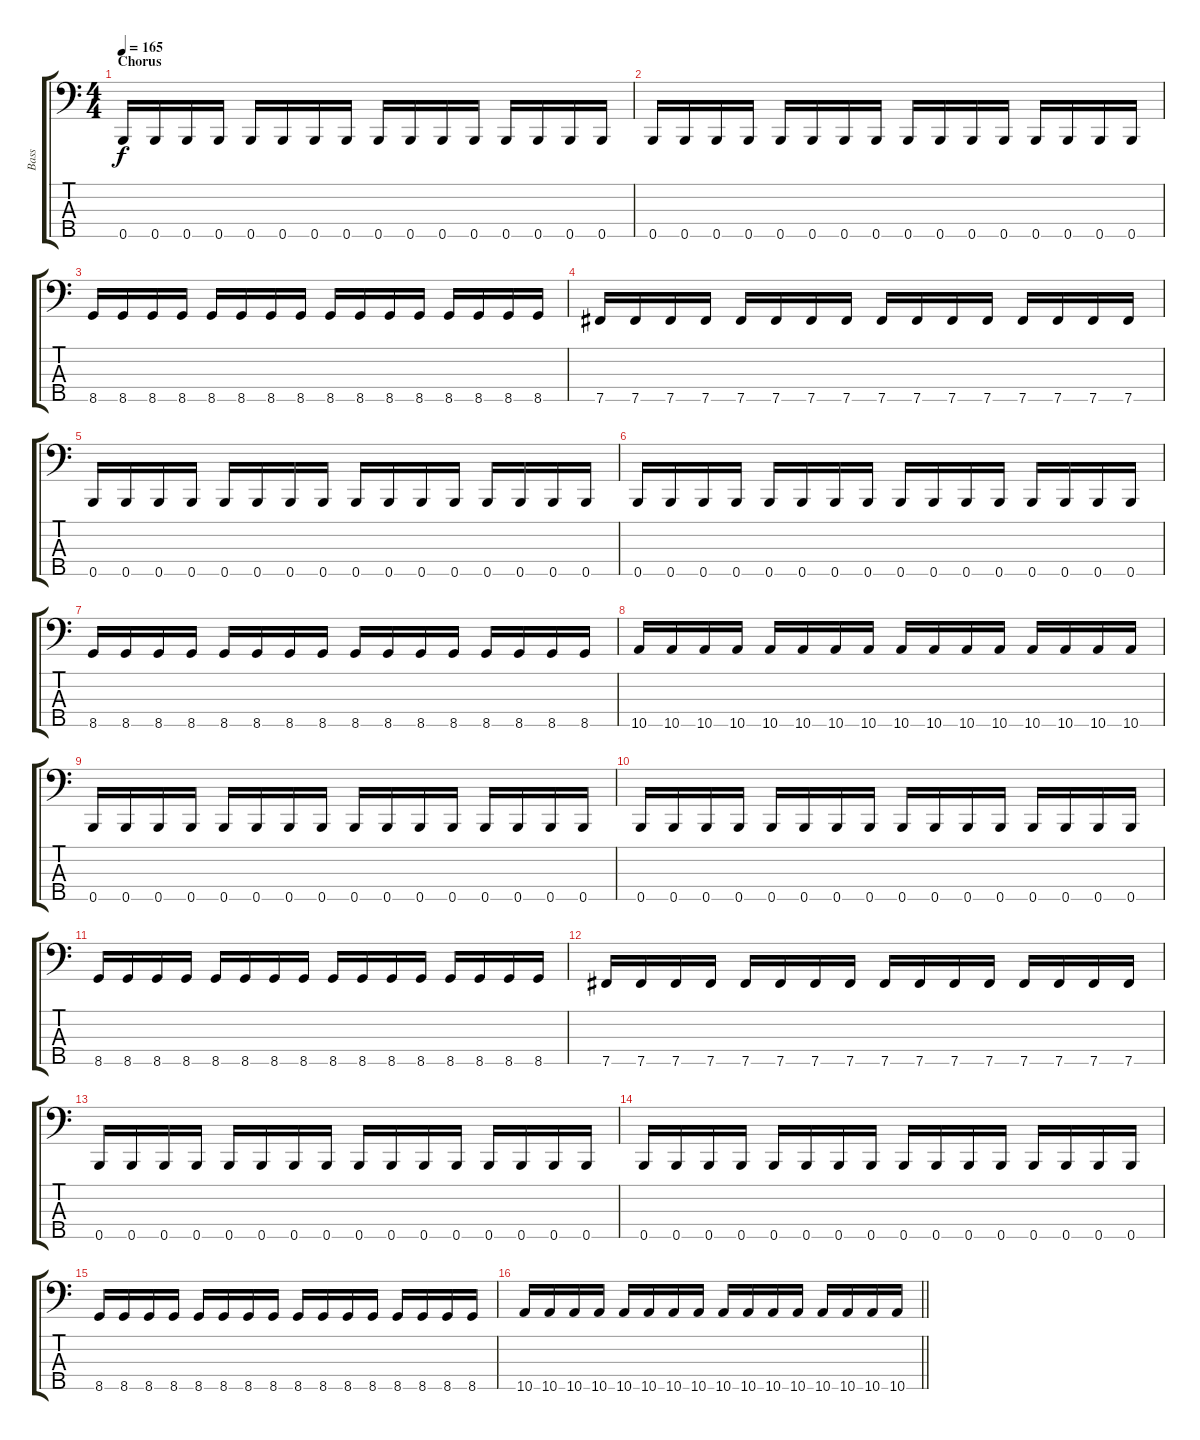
\track ("Bass" "Bass") {instrument electricbasspick}
\staff {score tabs}
\tuning (G2 D2 A1 E1 B0) {hide}
\ts (4 4)
\section ("" "Chorus")
\tempo 165
\clef f4
\ks c
0.5.16{dy f} 0.5.16 0.5.16 0.5.16 0.5.16 0.5.16 0.5.16 0.5.16 0.5.16 0.5.16 0.5.16 0.5.16 0.5.16 0.5.16 0.5.16 0.5.16 |
0.5.16 0.5.16 0.5.16 0.5.16 0.5.16 0.5.16 0.5.16 0.5.16 0.5.16 0.5.16 0.5.16 0.5.16 0.5.16 0.5.16 0.5.16 0.5.16 |
8.5.16 8.5.16 8.5.16 8.5.16 8.5.16 8.5.16 8.5.16 8.5.16 8.5.16 8.5.16 8.5.16 8.5.16 8.5.16 8.5.16 8.5.16 8.5.16 |
7.5.16 7.5.16 7.5.16 7.5.16 7.5.16 7.5.16 7.5.16 7.5.16 7.5.16 7.5.16 7.5.16 7.5.16 7.5.16 7.5.16 7.5.16 7.5.16 |
0.5.16 0.5.16 0.5.16 0.5.16 0.5.16 0.5.16 0.5.16 0.5.16 0.5.16 0.5.16 0.5.16 0.5.16 0.5.16 0.5.16 0.5.16 0.5.16 |
0.5.16 0.5.16 0.5.16 0.5.16 0.5.16 0.5.16 0.5.16 0.5.16 0.5.16 0.5.16 0.5.16 0.5.16 0.5.16 0.5.16 0.5.16 0.5.16 |
8.5.16 8.5.16 8.5.16 8.5.16 8.5.16 8.5.16 8.5.16 8.5.16 8.5.16 8.5.16 8.5.16 8.5.16 8.5.16 8.5.16 8.5.16 8.5.16 |
10.5.16 10.5.16 10.5.16 10.5.16 10.5.16 10.5.16 10.5.16 10.5.16 10.5.16 10.5.16 10.5.16 10.5.16 10.5.16 10.5.16 10.5.16 10.5.16 |
0.5.16 0.5.16 0.5.16 0.5.16 0.5.16 0.5.16 0.5.16 0.5.16 0.5.16 0.5.16 0.5.16 0.5.16 0.5.16 0.5.16 0.5.16 0.5.16 |
0.5.16 0.5.16 0.5.16 0.5.16 0.5.16 0.5.16 0.5.16 0.5.16 0.5.16 0.5.16 0.5.16 0.5.16 0.5.16 0.5.16 0.5.16 0.5.16 |
8.5.16 8.5.16 8.5.16 8.5.16 8.5.16 8.5.16 8.5.16 8.5.16 8.5.16 8.5.16 8.5.16 8.5.16 8.5.16 8.5.16 8.5.16 8.5.16 |
7.5.16 7.5.16 7.5.16 7.5.16 7.5.16 7.5.16 7.5.16 7.5.16 7.5.16 7.5.16 7.5.16 7.5.16 7.5.16 7.5.16 7.5.16 7.5.16 |
0.5.16 0.5.16 0.5.16 0.5.16 0.5.16 0.5.16 0.5.16 0.5.16 0.5.16 0.5.16 0.5.16 0.5.16 0.5.16 0.5.16 0.5.16 0.5.16 |
0.5.16 0.5.16 0.5.16 0.5.16 0.5.16 0.5.16 0.5.16 0.5.16 0.5.16 0.5.16 0.5.16 0.5.16 0.5.16 0.5.16 0.5.16 0.5.16 |
8.5.16 8.5.16 8.5.16 8.5.16 8.5.16 8.5.16 8.5.16 8.5.16 8.5.16 8.5.16 8.5.16 8.5.16 8.5.16 8.5.16 8.5.16 8.5.16 |
\barLineRight lightlight
10.5.16 10.5.16 10.5.16 10.5.16 10.5.16 10.5.16 10.5.16 10.5.16 10.5.16 10.5.16 10.5.16 10.5.16 10.5.16 10.5.16 10.5.16 10.5.16
